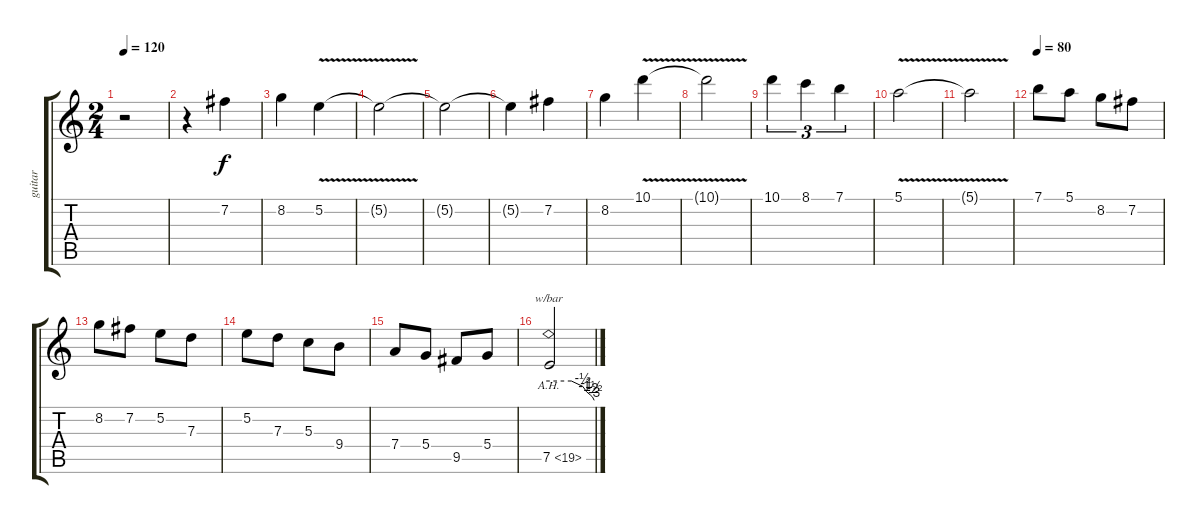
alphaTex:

\track ("guitar     prima" "guitar    ") {instrument overdrivenguitar}
\staff {score tabs}
\tuning (E4 B3 G3 D3 A2 E2) {hide}
\ts (2 4)
\tempo 120
\clef g2
\ks c
r.2{dy f} |
r.4 7.2.4 |
8.2.4 5.2{v}.4 |
5.2{t}.2 |
5.2{t}.2 |
5.2{t}.4 7.2.4 |
8.2.4 10.1{v}.4 |
10.1{t}.2 |
10.1.4{tu (3 2)} 8.1.4{tu (3 2)} 7.1.4{tu (3 2)} |
5.1{v}.2 |
5.1{t}.2 |
\tempo 80
7.1.8 5.1.8 8.2.8 7.2.8 |
8.2.8 7.2.8 5.2.8 7.3.8 |
5.2.8 7.3.8 5.3.8 9.4.8 |
7.4.8 5.4.8 9.5.8 5.4.8 |
7.5{ah 12}.2{tbe (custom default 0 0 30 0 45 -2 50 -4 55 -6 58 -8 60 -12)}
